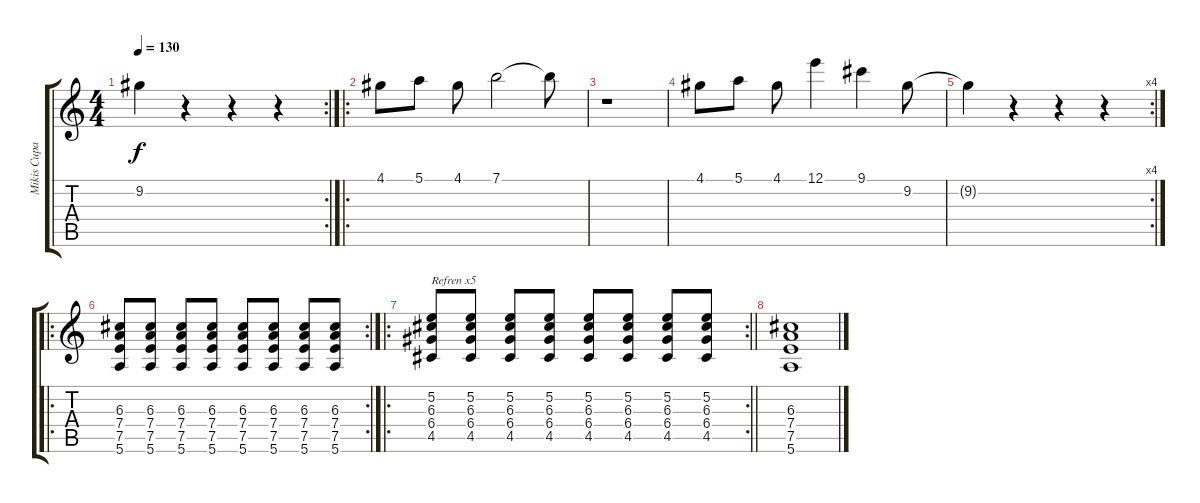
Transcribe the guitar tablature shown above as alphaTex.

\track ("Mikis Cupas" "Mikis Cupa") {instrument overdrivenguitar}
\staff {score tabs}
\tuning (E4 B3 G3 D3 A2 E2) {hide}
\rc 2
\ts (4 4)
\tempo 130
\clef g2
\ks c
9.2{t}.4{dy f} r.4 r.4 r.4 |
\ro
4.1.8 5.1.8 4.1.8 7.1.2 7.1{t}.8 |
r.1 |
4.1.8 5.1.8 4.1.8 12.1.4 9.1.4 9.2.8 |
\rc 4
9.2{t}.4 r.4 r.4 r.4 |
\ro
\rc 2
(6.3 7.4 7.5 5.6).8 (6.3 7.4 7.5 5.6).8 (6.3 7.4 7.5 5.6).8 (6.3 7.4 7.5 5.6).8 (6.3 7.4 7.5 5.6).8 (6.3 7.4 7.5 5.6).8 (6.3 7.4 7.5 5.6).8 (6.3 7.4 7.5 5.6).8 |
\ro
\rc 2
\barLineRight lightlight
(5.2 6.3 6.4 4.5).8{txt "Refren x5"} (5.2 6.3 6.4 4.5).8 (5.2 6.3 6.4 4.5).8 (5.2 6.3 6.4 4.5).8 (5.2 6.3 6.4 4.5).8 (5.2 6.3 6.4 4.5).8 (5.2 6.3 6.4 4.5).8 (5.2 6.3 6.4 4.5).8 |
(6.3 7.4 7.5 5.6).1
